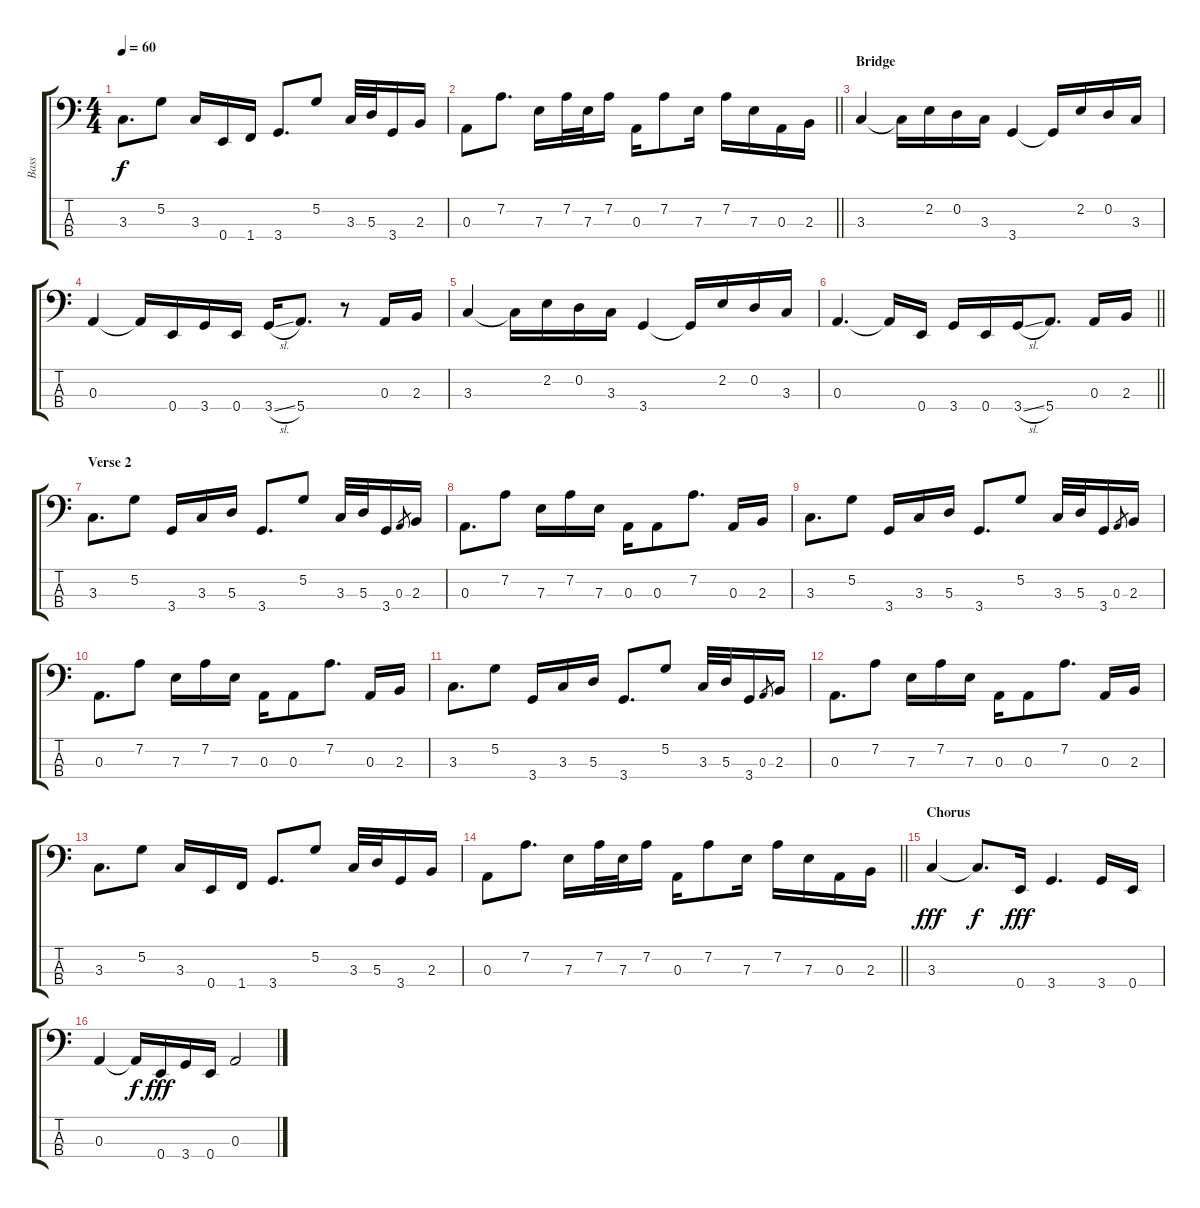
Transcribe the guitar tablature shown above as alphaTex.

\track ("Bass" "Bass") {instrument electricbassfinger}
\staff {score tabs}
\tuning (G2 D2 A1 E1) {hide}
\ts (4 4)
\tempo 60
\clef f4
\ks c
3.3.8{d dy f} 5.2.8 3.3.16 0.4.16 1.4.16 3.4.8{d} 5.2.8 3.3.32 5.3.32 3.4.16 2.3.16 |
\barLineRight lightlight
0.3.8 7.2.8{d} 7.3.16 7.2.32 7.3.32 7.2.16 0.3.16 7.2.8 7.3.16 7.2.16 7.3.16 0.3.16 2.3.16 |
\section ("" "Bridge")
3.3.4 3.3{t}.16 2.2.16 0.2.16 3.3.16 3.4.4 3.4{t}.16 2.2.16 0.2.16 3.3.16 |
0.3.4 0.3{t}.16 0.4.16 3.4.16 0.4.16 3.4{sl}.16 5.4.8{d} r.8 0.3.16 2.3.16 |
3.3.4 3.3{t}.16 2.2.16 0.2.16 3.3.16 3.4.4 3.4{t}.16 2.2.16 0.2.16 3.3.16 |
\barLineRight lightlight
0.3.4{d} 0.3{t}.16 0.4.16 3.4.16 0.4.16 3.4{sl}.16 5.4.8{d} 0.3.16 2.3.16 |
\section ("" "Verse 2")
3.3.8{d} 5.2.8 3.4.16 3.3.16 5.3.16 3.4.8{d} 5.2.8 3.3.32 5.3.32 3.4.16 0.3.8{gr} 2.3.16 |
0.3.8{d} 7.2.8 7.3.16 7.2.16 7.3.16 0.3.16 0.3.8 7.2.8{d} 0.3.16 2.3.16 |
3.3.8{d} 5.2.8 3.4.16 3.3.16 5.3.16 3.4.8{d} 5.2.8 3.3.32 5.3.32 3.4.16 0.3.8{gr} 2.3.16 |
0.3.8{d} 7.2.8 7.3.16 7.2.16 7.3.16 0.3.16 0.3.8 7.2.8{d} 0.3.16 2.3.16 |
3.3.8{d} 5.2.8 3.4.16 3.3.16 5.3.16 3.4.8{d} 5.2.8 3.3.32 5.3.32 3.4.16 0.3.8{gr} 2.3.16 |
0.3.8{d} 7.2.8 7.3.16 7.2.16 7.3.16 0.3.16 0.3.8 7.2.8{d} 0.3.16 2.3.16 |
3.3.8{d} 5.2.8 3.3.16 0.4.16 1.4.16 3.4.8{d} 5.2.8 3.3.32 5.3.32 3.4.16 2.3.16 |
\barLineRight lightlight
0.3.8 7.2.8{d} 7.3.16 7.2.32 7.3.32 7.2.16 0.3.16 7.2.8 7.3.16 7.2.16 7.3.16 0.3.16 2.3.16 |
\section ("" "Chorus")
3.3.4{dy fff} 3.3{t}.8{d dy f} 0.4.16{dy fff} 3.4.4{d} 3.4.16 0.4.16 |
0.3.4 0.3{t}.16{dy f} 0.4.16{dy fff} 3.4.16 0.4.16 0.3.2
